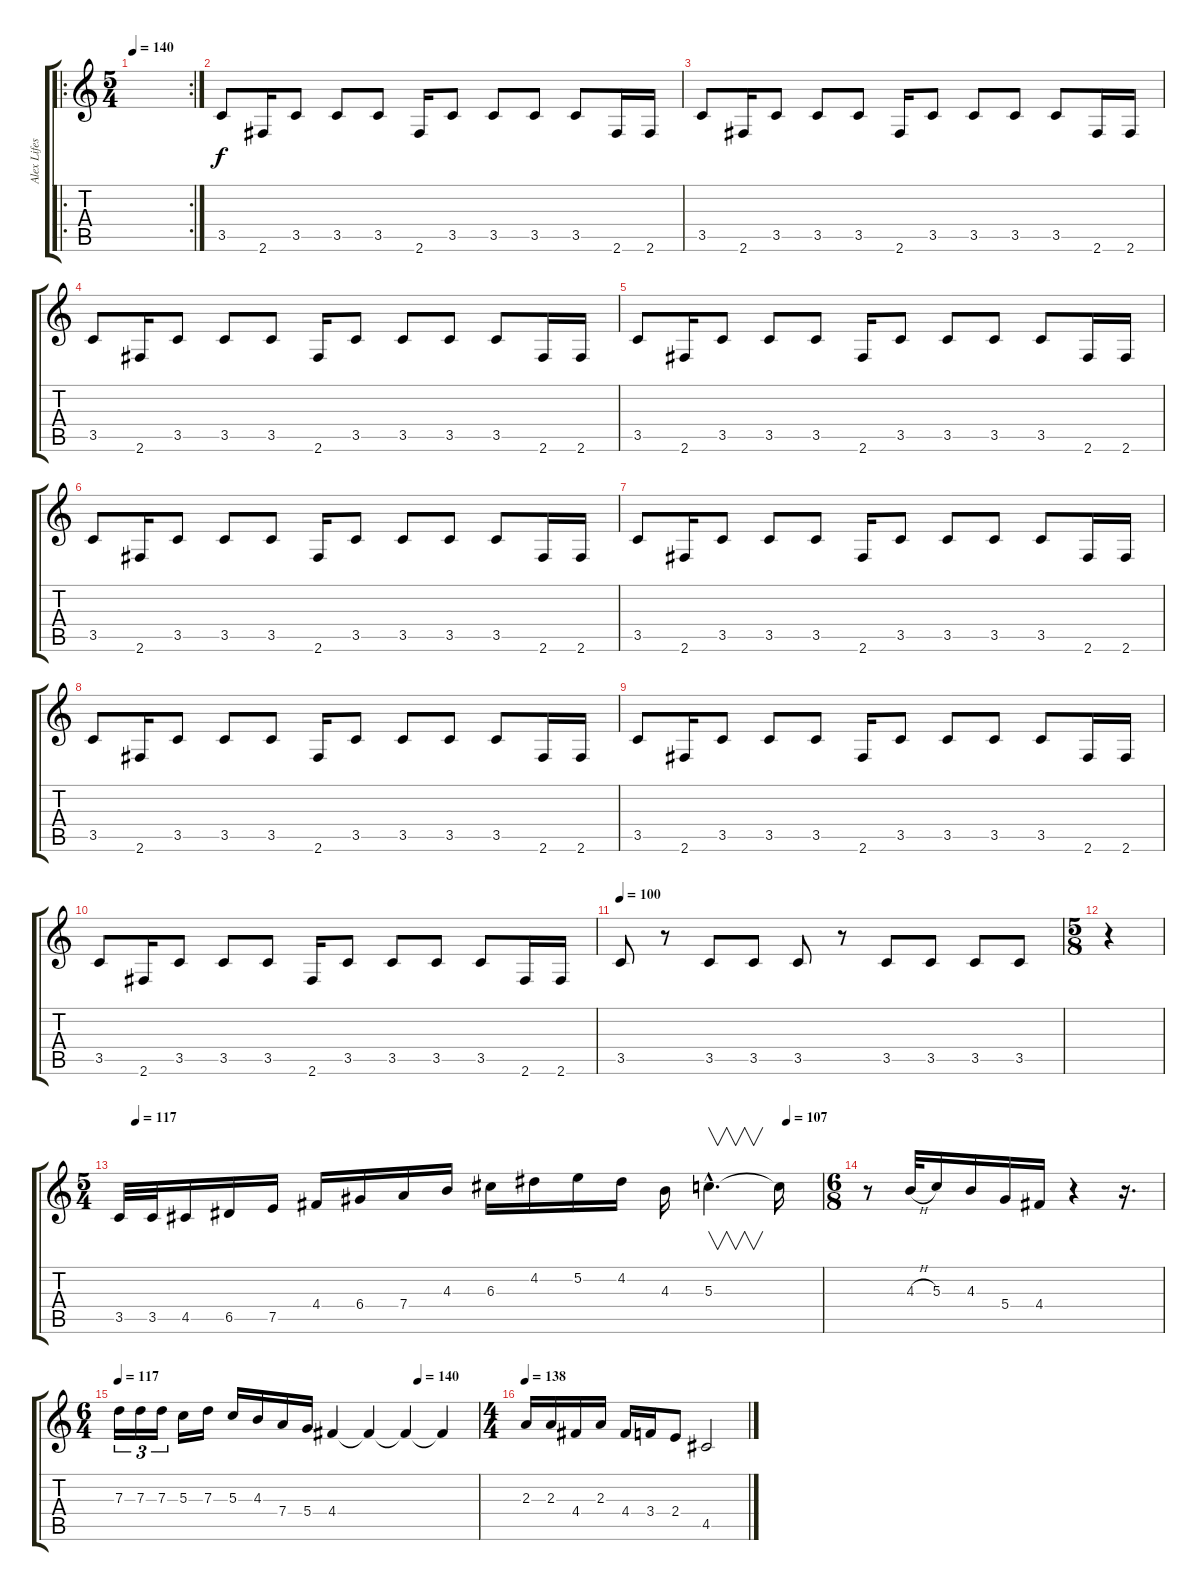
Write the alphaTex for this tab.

\track ("Alex Lifeson, Guitarra" "Alex Lifes") {instrument distortionguitar}
\staff {score tabs}
\tuning (E4 B3 G3 D3 A2 E2) {hide}
\ro
\rc 2
\ts (5 4)
\tempo 140
\tempo 107
\tempo 140
\clef g2
\ks c
|
3.5.8 2.6.16 3.5.8 3.5.8 3.5.8 2.6.16 3.5.8 3.5.8 3.5.8 3.5.8 2.6.16 2.6.16 |
3.5.8 2.6.16 3.5.8 3.5.8 3.5.8 2.6.16 3.5.8 3.5.8 3.5.8 3.5.8 2.6.16 2.6.16 |
3.5.8 2.6.16 3.5.8 3.5.8 3.5.8 2.6.16 3.5.8 3.5.8 3.5.8 3.5.8 2.6.16 2.6.16 |
3.5.8 2.6.16 3.5.8 3.5.8 3.5.8 2.6.16 3.5.8 3.5.8 3.5.8 3.5.8 2.6.16 2.6.16 |
3.5.8 2.6.16 3.5.8 3.5.8 3.5.8 2.6.16 3.5.8 3.5.8 3.5.8 3.5.8 2.6.16 2.6.16 |
3.5.8 2.6.16 3.5.8 3.5.8 3.5.8 2.6.16 3.5.8 3.5.8 3.5.8 3.5.8 2.6.16 2.6.16 |
3.5.8 2.6.16 3.5.8 3.5.8 3.5.8 2.6.16 3.5.8 3.5.8 3.5.8 3.5.8 2.6.16 2.6.16 |
3.5.8 2.6.16 3.5.8 3.5.8 3.5.8 2.6.16 3.5.8 3.5.8 3.5.8 3.5.8 2.6.16 2.6.16 |
3.5.8 2.6.16 3.5.8 3.5.8 3.5.8 2.6.16 3.5.8 3.5.8 3.5.8 3.5.8 2.6.16 2.6.16 |
\tempo 100
3.5.8 r.8 3.5.8 3.5.8 3.5.8 r.8 3.5.8 3.5.8 3.5.8 3.5.8 |
\ts (5 8)
r.4 |
\ts (5 4)
\tempo (117 0.025)
\tempo (107 0.95)
3.5.32 3.5.32 4.5.16 6.5.16 7.5.16 4.4.16 6.4.16 7.4.16 4.3.16 6.3.16 4.2.16 5.2.16 4.2.16 4.3.16 5.3{hac}.4{v d} 5.3{t}.16 |
\ts (6 8)
r.8 4.3{h}.32 5.3.16 4.3.16 5.4.16 4.4.16 r.4 r.16{d} |
\ts (6 4)
\tempo 117
\tempo (140 0.8333333333333334)
7.3.16{tu (3 2)} 7.3.16{tu (3 2)} 7.3.16{tu (3 2)} 5.3.16 7.3.16 5.3.16 4.3.16 7.4.16 5.4.16 4.4.4 4.4{t}.4{volume 2} 4.4{t}.4 4.4{t}.4 |
\ts (4 4)
\tempo 138
2.3.16{volume 16} 2.3.16 4.4.16 2.3.16 4.4.16 3.4.16 2.4.8 4.5.2
